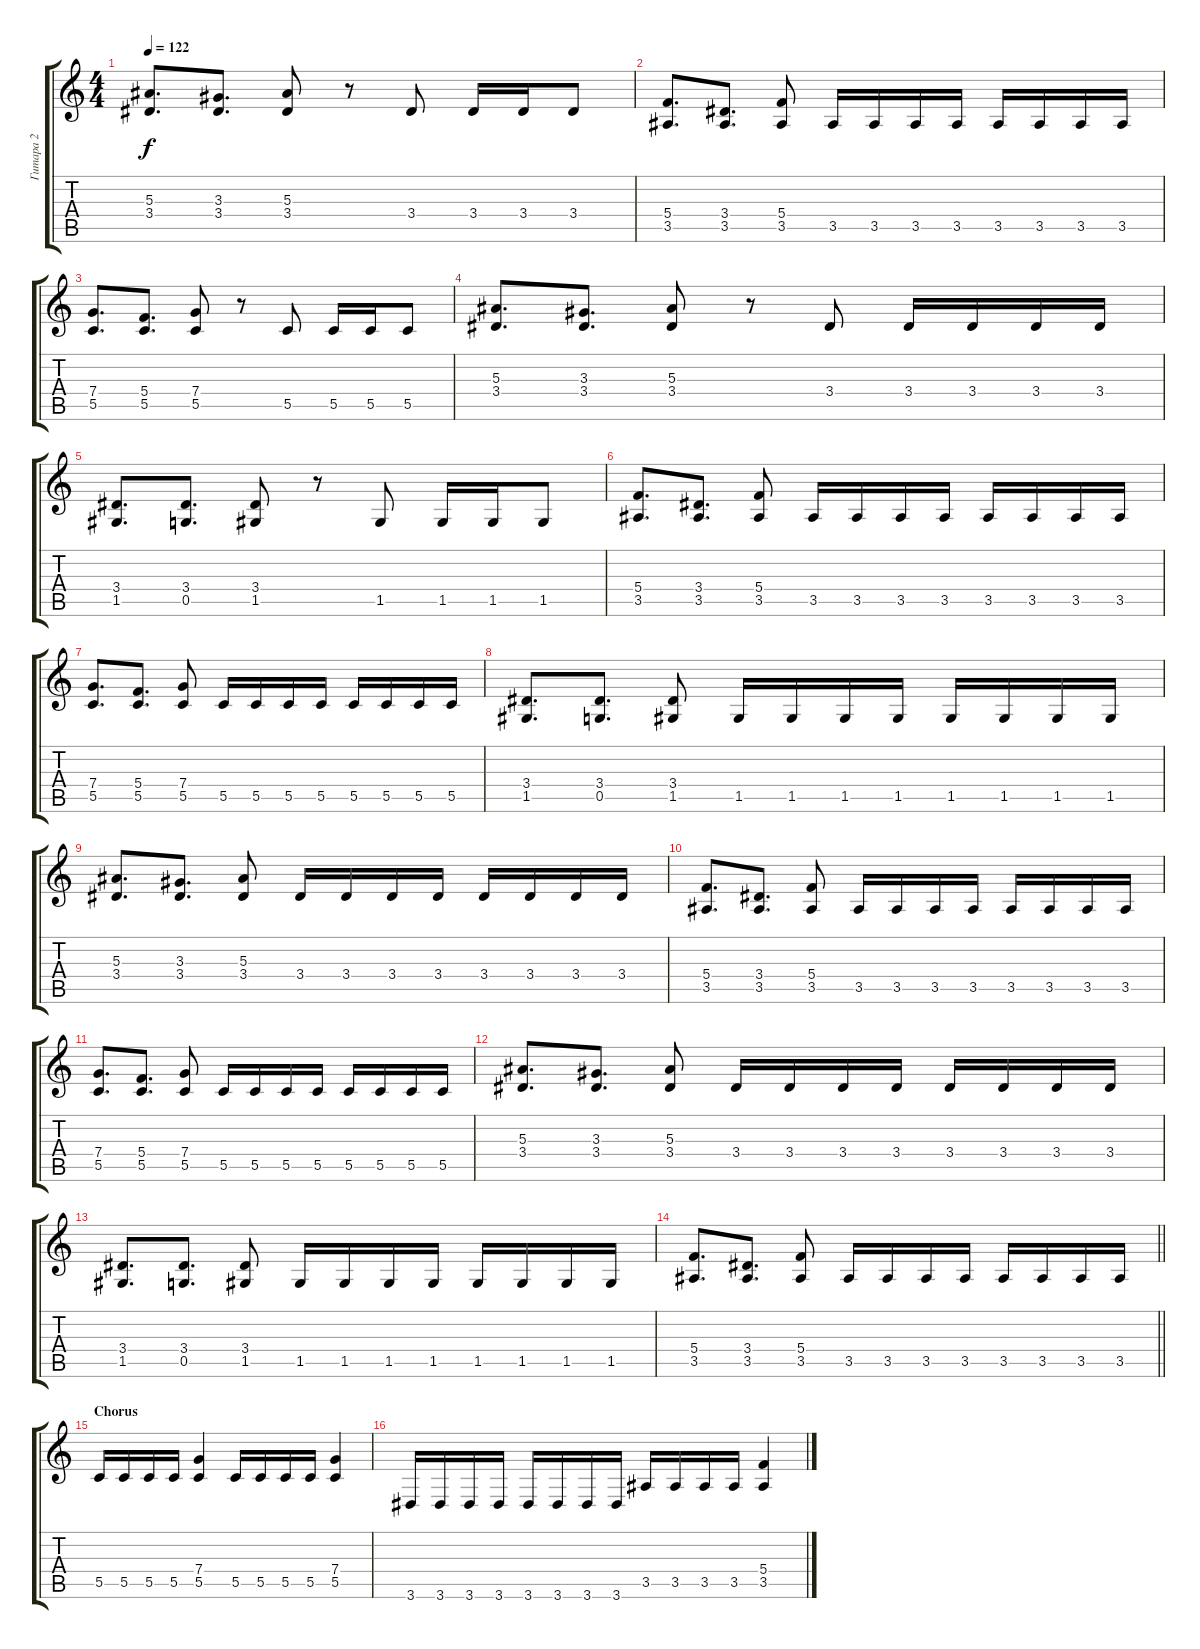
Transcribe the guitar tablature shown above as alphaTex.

\track ("Гитара 2" "Гитара 2") {instrument distortionguitar}
\staff {score tabs}
\tuning (D4 A3 F3 C3 G2 C2) {hide}
\ts (4 4)
\tempo 122
\clef g2
\ks c
(5.3 3.4).8{d dy f} (3.3 3.4).8{d} (5.3 3.4).8 r.8 3.4.8 3.4.16 3.4.16 3.4.8 |
(5.4 3.5).8{d} (3.4 3.5).8{d} (5.4 3.5).8 3.5.16 3.5.16 3.5.16 3.5.16 3.5.16 3.5.16 3.5.16 3.5.16 |
(7.4 5.5).8{d} (5.4 5.5).8{d} (7.4 5.5).8 r.8 5.5.8 5.5.16 5.5.16 5.5.8 |
(5.3 3.4).8{d} (3.3 3.4).8{d} (5.3 3.4).8 r.8 3.4.8 3.4.16 3.4.16 3.4.16 3.4.16 |
(3.4 1.5).8{d} (3.4 0.5).8{d} (3.4 1.5).8 r.8 1.5.8 1.5.16 1.5.16 1.5.8 |
(5.4 3.5).8{d} (3.4 3.5).8{d} (5.4 3.5).8 3.5.16 3.5.16 3.5.16 3.5.16 3.5.16 3.5.16 3.5.16 3.5.16 |
(7.4 5.5).8{d} (5.4 5.5).8{d} (7.4 5.5).8 5.5.16 5.5.16 5.5.16 5.5.16 5.5.16 5.5.16 5.5.16 5.5.16 |
(3.4 1.5).8{d} (3.4 0.5).8{d} (3.4 1.5).8 1.5.16 1.5.16 1.5.16 1.5.16 1.5.16 1.5.16 1.5.16 1.5.16 |
(5.3 3.4).8{d} (3.3 3.4).8{d} (5.3 3.4).8 3.4.16 3.4.16 3.4.16 3.4.16 3.4.16 3.4.16 3.4.16 3.4.16 |
(5.4 3.5).8{d} (3.4 3.5).8{d} (5.4 3.5).8 3.5.16 3.5.16 3.5.16 3.5.16 3.5.16 3.5.16 3.5.16 3.5.16 |
(7.4 5.5).8{d} (5.4 5.5).8{d} (7.4 5.5).8 5.5.16 5.5.16 5.5.16 5.5.16 5.5.16 5.5.16 5.5.16 5.5.16 |
(5.3 3.4).8{d} (3.3 3.4).8{d} (5.3 3.4).8 3.4.16 3.4.16 3.4.16 3.4.16 3.4.16 3.4.16 3.4.16 3.4.16 |
(3.4 1.5).8{d} (3.4 0.5).8{d} (3.4 1.5).8 1.5.16 1.5.16 1.5.16 1.5.16 1.5.16 1.5.16 1.5.16 1.5.16 |
\barLineRight lightlight
(5.4 3.5).8{d} (3.4 3.5).8{d} (5.4 3.5).8 3.5.16 3.5.16 3.5.16 3.5.16 3.5.16 3.5.16 3.5.16 3.5.16 |
\section ("" "Chorus")
5.5.16 5.5.16 5.5.16 5.5.16 (7.4 5.5).4 5.5.16 5.5.16 5.5.16 5.5.16 (7.4 5.5).4 |
3.6.16 3.6.16 3.6.16 3.6.16 3.6.16 3.6.16 3.6.16 3.6.16 3.5.16 3.5.16 3.5.16 3.5.16 (5.4 3.5).4
